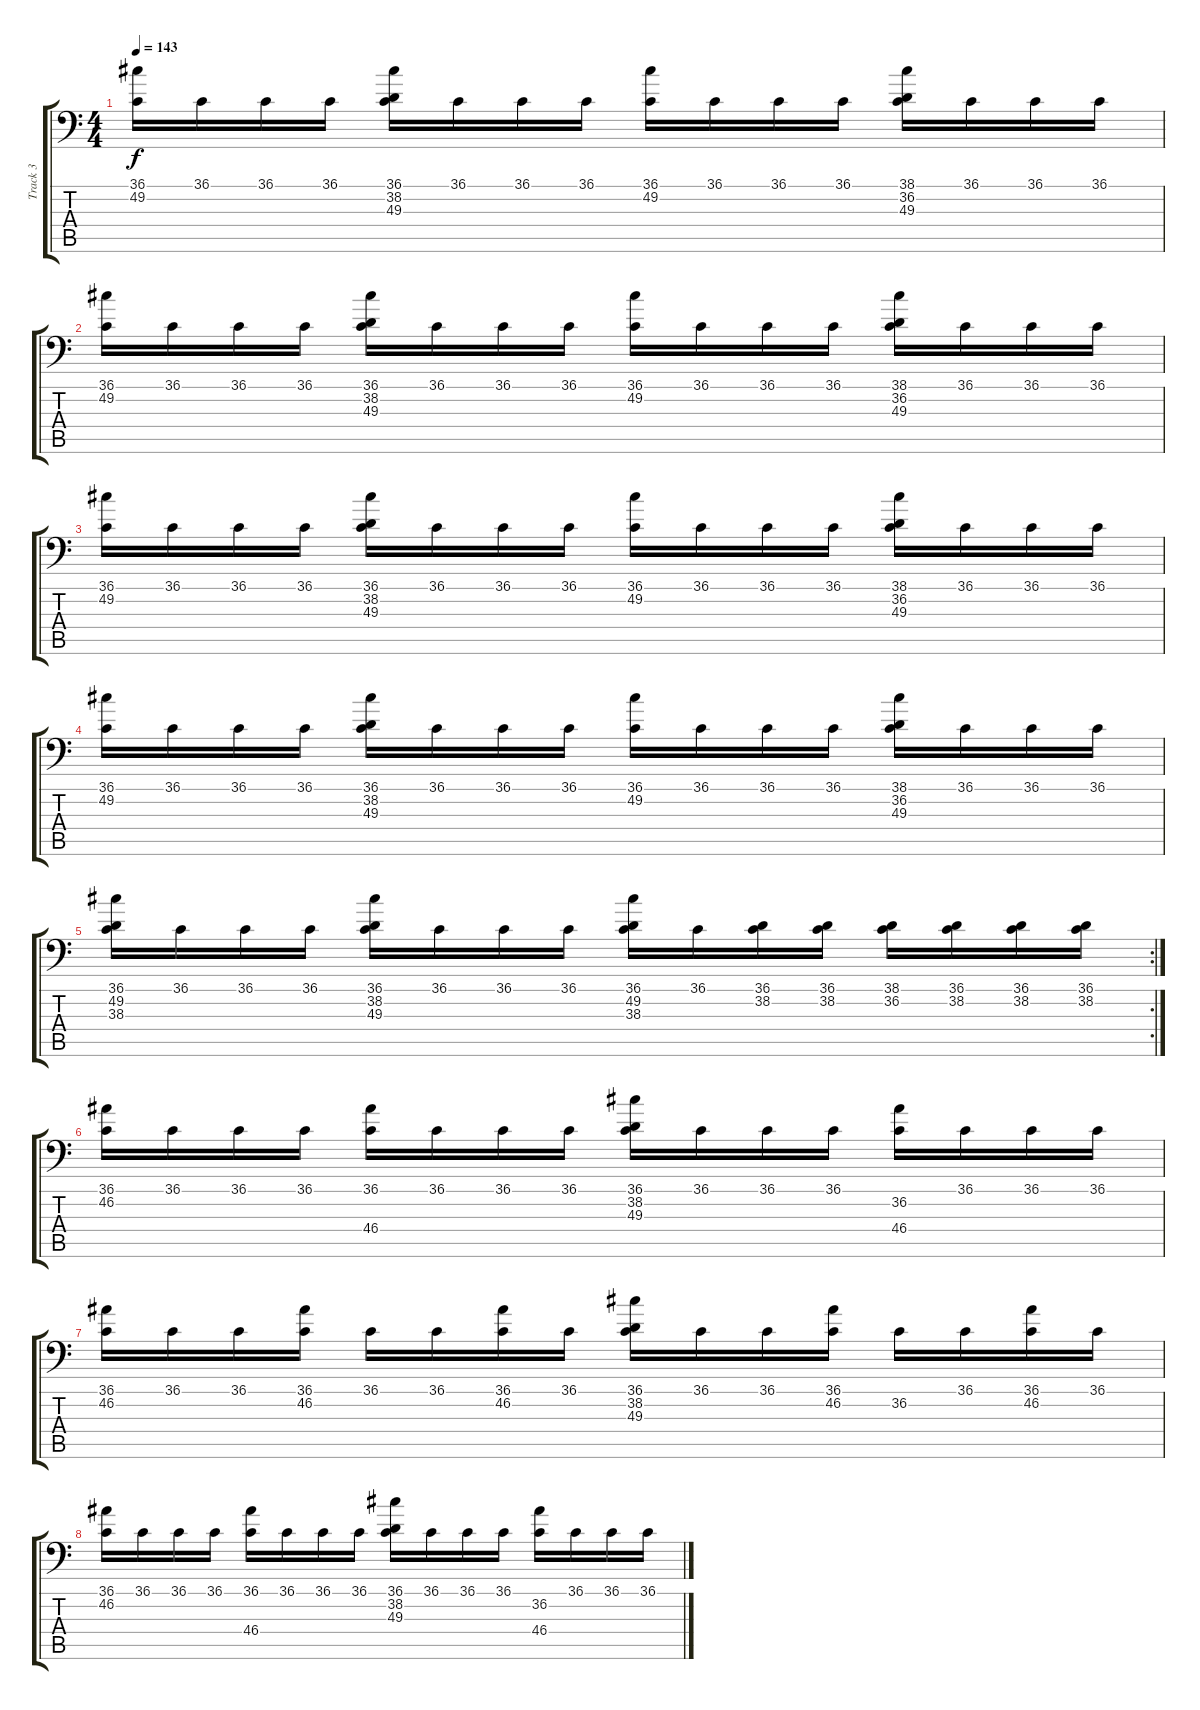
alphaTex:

\track ("Track 3" "Track 3") {instrument acousticgrandpiano}
\staff {score tabs}
\tuning (C-1 C-1 C-1 C-1 C-1 C-1) {hide}
\ts (4 4)
\tempo 143
\clef f4
\ks c
(36.1 49.2).16{dy f} 36.1.16 36.1.16 36.1.16 (36.1 38.2 49.3).16 36.1.16 36.1.16 36.1.16 (36.1 49.2).16 36.1.16 36.1.16 36.1.16 (38.1 36.2 49.3).16 36.1.16 36.1.16 36.1.16 |
(36.1 49.2).16 36.1.16 36.1.16 36.1.16 (36.1 38.2 49.3).16 36.1.16 36.1.16 36.1.16 (36.1 49.2).16 36.1.16 36.1.16 36.1.16 (38.1 36.2 49.3).16 36.1.16 36.1.16 36.1.16 |
(36.1 49.2).16 36.1.16 36.1.16 36.1.16 (36.1 38.2 49.3).16 36.1.16 36.1.16 36.1.16 (36.1 49.2).16 36.1.16 36.1.16 36.1.16 (38.1 36.2 49.3).16 36.1.16 36.1.16 36.1.16 |
(36.1 49.2).16 36.1.16 36.1.16 36.1.16 (36.1 38.2 49.3).16 36.1.16 36.1.16 36.1.16 (36.1 49.2).16 36.1.16 36.1.16 36.1.16 (38.1 36.2 49.3).16 36.1.16 36.1.16 36.1.16 |
\rc 2
(36.1 49.2 38.3).16 36.1.16 36.1.16 36.1.16 (36.1 38.2 49.3).16 36.1.16 36.1.16 36.1.16 (36.1 49.2 38.3).16 36.1.16 (36.1 38.2).16 (36.1 38.2).16 (38.1 36.2).16 (36.1 38.2).16 (36.1 38.2).16 (36.1 38.2).16 |
(36.1 46.2).16 36.1.16 36.1.16 36.1.16 (36.1 46.4).16 36.1.16 36.1.16 36.1.16 (36.1 38.2 49.3).16 36.1.16 36.1.16 36.1.16 (36.2 46.4).16 36.1.16 36.1.16 36.1.16 |
(36.1 46.2).16 36.1.16 36.1.16 (36.1 46.2).16 36.1.16 36.1.16 (36.1 46.2).16 36.1.16 (36.1 38.2 49.3).16 36.1.16 36.1.16 (36.1 46.2).16 36.2.16 36.1.16 (36.1 46.2).16 36.1.16 |
(36.1 46.2).16 36.1.16 36.1.16 36.1.16 (36.1 46.4).16 36.1.16 36.1.16 36.1.16 (36.1 38.2 49.3).16 36.1.16 36.1.16 36.1.16 (36.2 46.4).16 36.1.16 36.1.16 36.1.16
